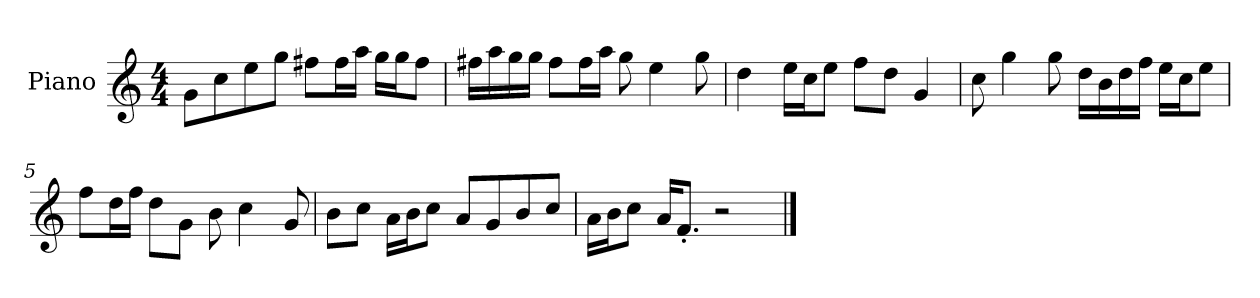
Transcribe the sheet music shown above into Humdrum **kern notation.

**kern
*part1
*staff1
*I"Piano
*I'P-no
*clefG2
*k[]
*M4/4
*MM90
=1
8g\L
8cc\
8ee\
8gg\J
8ff#X\L
16ff#\L
16aa\JJ
16gg\LL
16gg\J
8ff#\J
=2
16ff#X\LL
16aa\
16gg\
16gg\JJ
8ff#\L
16ff#\L
16aa\JJ
8gg\
4ee\
8gg\
=3
4dd\
16ee\LL
16cc\J
8ee\J
8ff\L
8dd\J
4g/
=4
8cc\
4gg\
8gg\
16dd\LL
16b\
16dd\
16ff\JJ
16ee\LL
16cc\J
8ee\J
!!LO:LB:g=z
=5
8ff\L
16dd\L
16ff\JJ
8dd\L
8g\J
8b\
4cc\
8g/
=6
8b\L
8cc\J
16a\LL
16b\J
8cc\J
8a/L
8g/
8b/
8cc/J
=7
16a\LL
16b\J
8cc\J
16a/KL
8.f'/J
2r
==
*-
